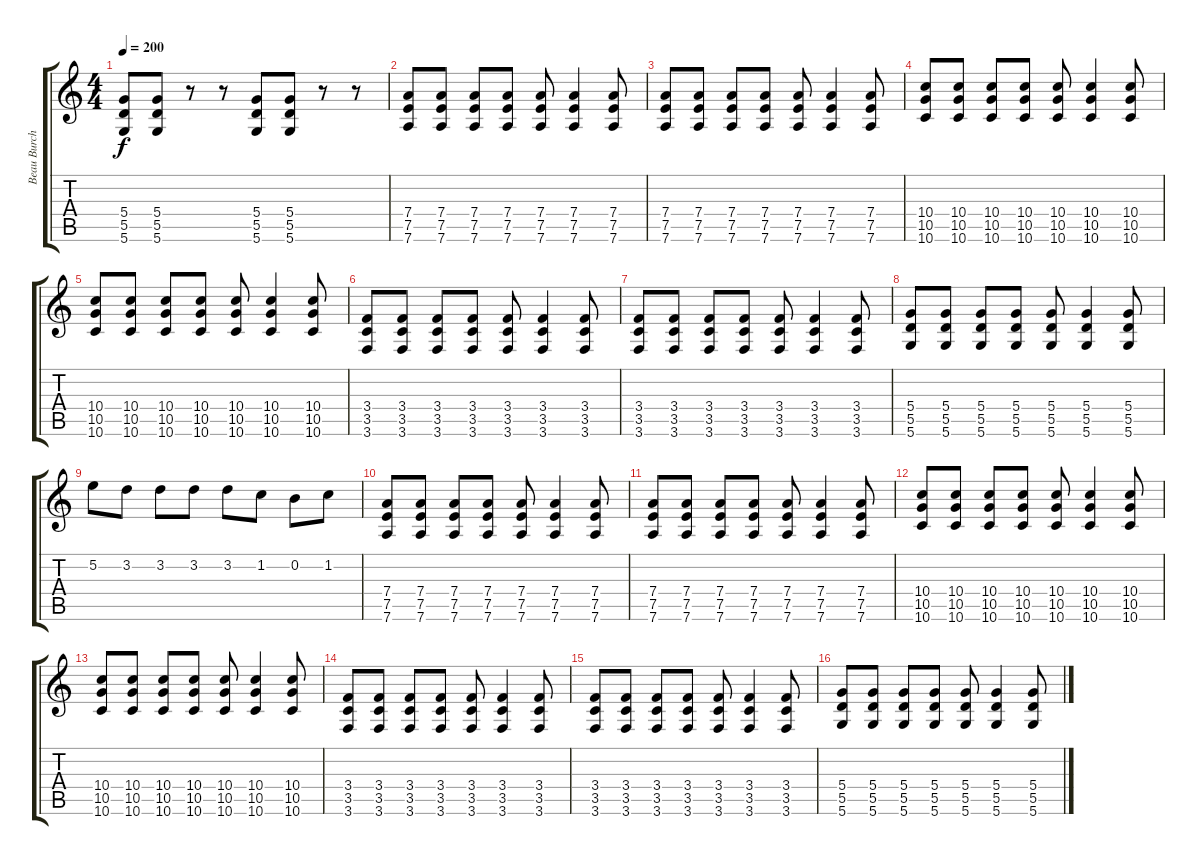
\track ("Beau Burchell" "Beau Burch") {instrument overdrivenguitar}
\staff {score tabs}
\tuning (E4 B3 G3 D3 A2 D2) {hide}
\ts (4 4)
\tempo 200
\clef g2
\ks c
(5.4 5.5 5.6).8{dy f} (5.4 5.5 5.6).8 r.8 r.8 (5.4 5.5 5.6).8 (5.4 5.5 5.6).8 r.8 r.8 |
(7.4 7.5 7.6).8 (7.4 7.5 7.6).8 (7.4 7.5 7.6).8 (7.4 7.5 7.6).8 (7.4 7.5 7.6).8 (7.4 7.5 7.6).4 (7.4 7.5 7.6).8 |
(7.4 7.5 7.6).8 (7.4 7.5 7.6).8 (7.4 7.5 7.6).8 (7.4 7.5 7.6).8 (7.4 7.5 7.6).8 (7.4 7.5 7.6).4 (7.4 7.5 7.6).8 |
(10.4 10.5 10.6).8 (10.4 10.5 10.6).8 (10.4 10.5 10.6).8 (10.4 10.5 10.6).8 (10.4 10.5 10.6).8 (10.4 10.5 10.6).4 (10.4 10.5 10.6).8 |
(10.4 10.5 10.6).8 (10.4 10.5 10.6).8 (10.4 10.5 10.6).8 (10.4 10.5 10.6).8 (10.4 10.5 10.6).8 (10.4 10.5 10.6).4 (10.4 10.5 10.6).8 |
(3.4 3.5 3.6).8 (3.4 3.5 3.6).8 (3.4 3.5 3.6).8 (3.4 3.5 3.6).8 (3.4 3.5 3.6).8 (3.4 3.5 3.6).4 (3.4 3.5 3.6).8 |
(3.4 3.5 3.6).8 (3.4 3.5 3.6).8 (3.4 3.5 3.6).8 (3.4 3.5 3.6).8 (3.4 3.5 3.6).8 (3.4 3.5 3.6).4 (3.4 3.5 3.6).8 |
(5.4 5.5 5.6).8 (5.4 5.5 5.6).8 (5.4 5.5 5.6).8 (5.4 5.5 5.6).8 (5.4 5.5 5.6).8 (5.4 5.5 5.6).4 (5.4 5.5 5.6).8 |
5.2.8 3.2.8 3.2.8 3.2.8 3.2.8 1.2.8 0.2.8 1.2.8 |
(7.4 7.5 7.6).8 (7.4 7.5 7.6).8 (7.4 7.5 7.6).8 (7.4 7.5 7.6).8 (7.4 7.5 7.6).8 (7.4 7.5 7.6).4 (7.4 7.5 7.6).8 |
(7.4 7.5 7.6).8 (7.4 7.5 7.6).8 (7.4 7.5 7.6).8 (7.4 7.5 7.6).8 (7.4 7.5 7.6).8 (7.4 7.5 7.6).4 (7.4 7.5 7.6).8 |
(10.4 10.5 10.6).8 (10.4 10.5 10.6).8 (10.4 10.5 10.6).8 (10.4 10.5 10.6).8 (10.4 10.5 10.6).8 (10.4 10.5 10.6).4 (10.4 10.5 10.6).8 |
(10.4 10.5 10.6).8 (10.4 10.5 10.6).8 (10.4 10.5 10.6).8 (10.4 10.5 10.6).8 (10.4 10.5 10.6).8 (10.4 10.5 10.6).4 (10.4 10.5 10.6).8 |
(3.4 3.5 3.6).8 (3.4 3.5 3.6).8 (3.4 3.5 3.6).8 (3.4 3.5 3.6).8 (3.4 3.5 3.6).8 (3.4 3.5 3.6).4 (3.4 3.5 3.6).8 |
(3.4 3.5 3.6).8 (3.4 3.5 3.6).8 (3.4 3.5 3.6).8 (3.4 3.5 3.6).8 (3.4 3.5 3.6).8 (3.4 3.5 3.6).4 (3.4 3.5 3.6).8 |
(5.4 5.5 5.6).8 (5.4 5.5 5.6).8 (5.4 5.5 5.6).8 (5.4 5.5 5.6).8 (5.4 5.5 5.6).8 (5.4 5.5 5.6).4 (5.4 5.5 5.6).8
